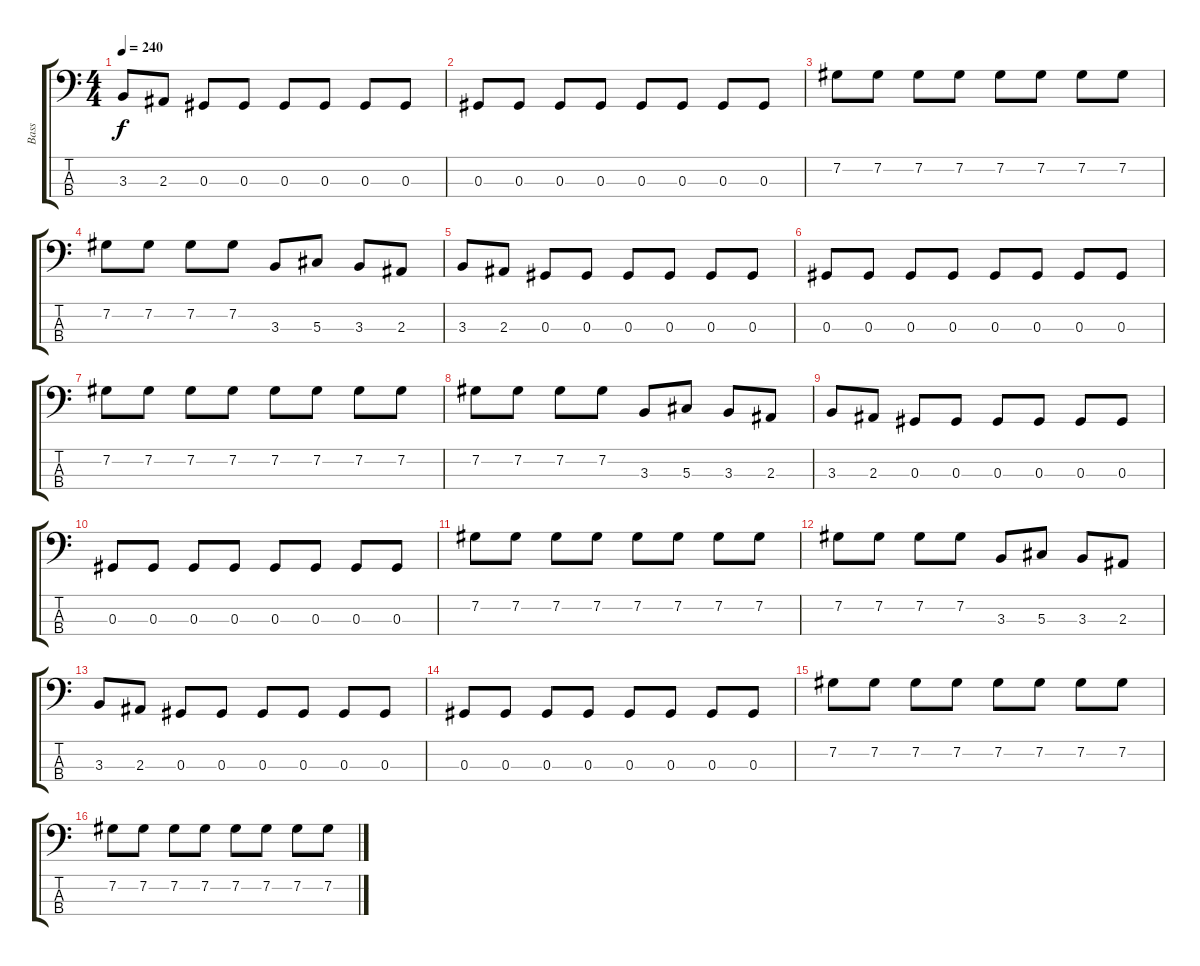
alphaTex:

\track ("Bass" "Bass") {instrument electricbassfinger}
\staff {score tabs}
\tuning (Gb2 Db2 Ab1 Eb1) {hide}
\ts (4 4)
\tempo 240
\clef f4
\ks c
3.3.8{dy f} 2.3.8 0.3.8 0.3.8 0.3.8 0.3.8 0.3.8 0.3.8 |
0.3.8 0.3.8 0.3.8 0.3.8 0.3.8 0.3.8 0.3.8 0.3.8 |
7.2.8 7.2.8 7.2.8 7.2.8 7.2.8 7.2.8 7.2.8 7.2.8 |
7.2.8 7.2.8 7.2.8 7.2.8 3.3.8 5.3.8 3.3.8 2.3.8 |
3.3.8 2.3.8 0.3.8 0.3.8 0.3.8 0.3.8 0.3.8 0.3.8 |
0.3.8 0.3.8 0.3.8 0.3.8 0.3.8 0.3.8 0.3.8 0.3.8 |
7.2.8 7.2.8 7.2.8 7.2.8 7.2.8 7.2.8 7.2.8 7.2.8 |
7.2.8 7.2.8 7.2.8 7.2.8 3.3.8 5.3.8 3.3.8 2.3.8 |
3.3.8 2.3.8 0.3.8 0.3.8 0.3.8 0.3.8 0.3.8 0.3.8 |
0.3.8 0.3.8 0.3.8 0.3.8 0.3.8 0.3.8 0.3.8 0.3.8 |
7.2.8 7.2.8 7.2.8 7.2.8 7.2.8 7.2.8 7.2.8 7.2.8 |
7.2.8 7.2.8 7.2.8 7.2.8 3.3.8 5.3.8 3.3.8 2.3.8 |
3.3.8 2.3.8 0.3.8 0.3.8 0.3.8 0.3.8 0.3.8 0.3.8 |
0.3.8 0.3.8 0.3.8 0.3.8 0.3.8 0.3.8 0.3.8 0.3.8 |
7.2.8 7.2.8 7.2.8 7.2.8 7.2.8 7.2.8 7.2.8 7.2.8 |
7.2.8 7.2.8 7.2.8 7.2.8 7.2.8 7.2.8 7.2.8 7.2.8
